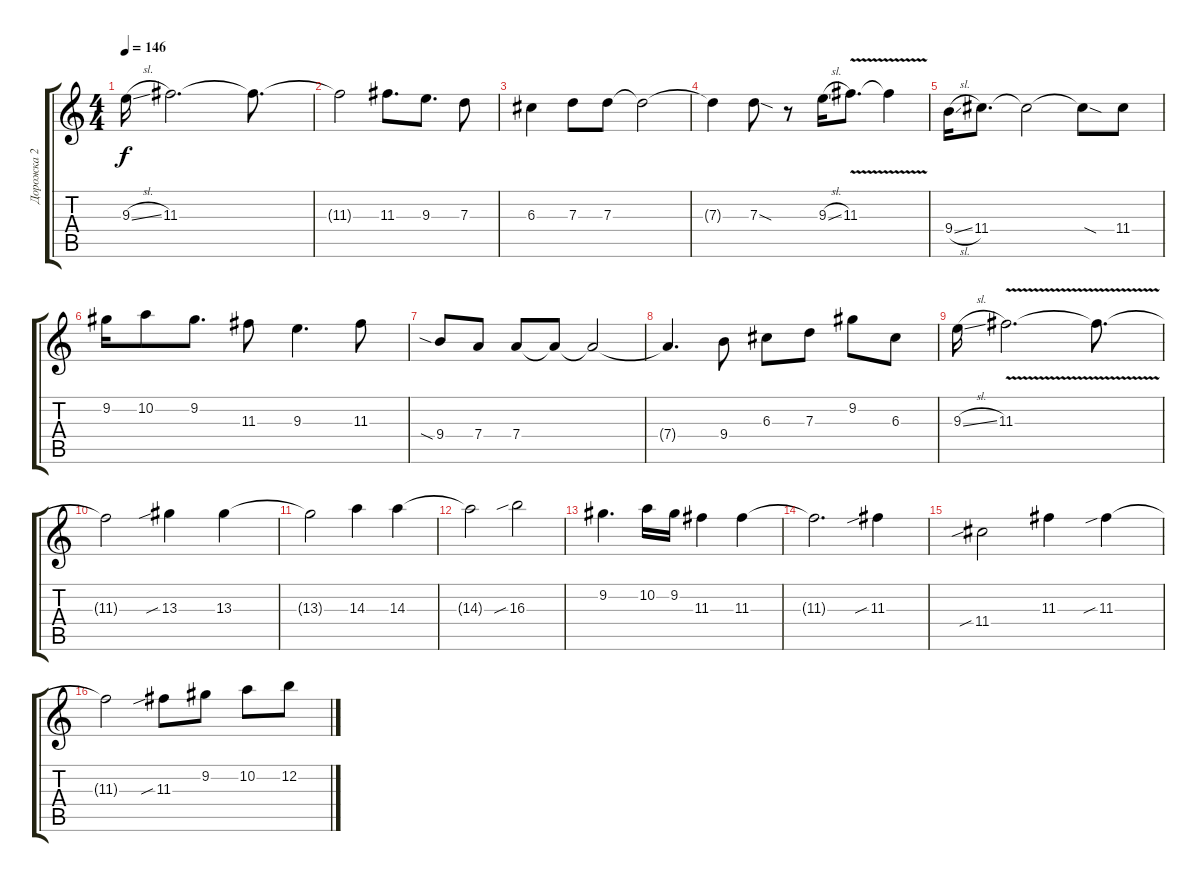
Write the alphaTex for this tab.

\track ("Дорожка 2" "Дорожка 2") {instrument distortionguitar}
\staff {score tabs}
\tuning (E4 B3 G3 D3 A2 E2) {hide}
\ts (4 4)
\tempo 146
\clef g2
\ks c
9.3{sl}.16{dy f} 11.3.2{d} 11.3{t}.8{d} |
11.3{t}.2 11.3.8{d} 9.3.8{d} 7.3.8 |
6.3.4 7.3.8 7.3.8 7.3{t}.2 |
7.3{t}.4 7.3{sod}.8 r.8 9.3{sl}.16 11.3{v}.8{d} 11.3{t}.4 |
9.4{sl}.16 11.4.8{d} 11.4{t}.2 11.4{sod t}.8 11.4.8 |
9.2.16 10.2.8 9.2.8{d} 11.3.8 9.3.4{d} 11.3.8 |
9.4{sia}.8 7.4.8 7.4.8 7.4{t}.8 7.4{t}.2 |
7.4{t}.4{d} 9.4.8 6.3.8 7.3.8 9.2.8 6.3.8 |
9.3{sl}.16 11.3{v}.2{d} 11.3{t}.8{d} |
11.3{t}.2 13.3{sib}.4 13.3.4 |
13.3{t}.2 14.3.4 14.3.4 |
14.3{t}.2 16.3{sib}.2 |
9.2.4{d} 10.2.16 9.2.16 11.3.4 11.3.4 |
11.3{t}.2{d} 11.3{sib}.4 |
11.4{sib}.2 11.3.4 11.3{sib}.4 |
11.3{t}.2 11.3{sib}.8 9.2.8 10.2.8 12.2.8
